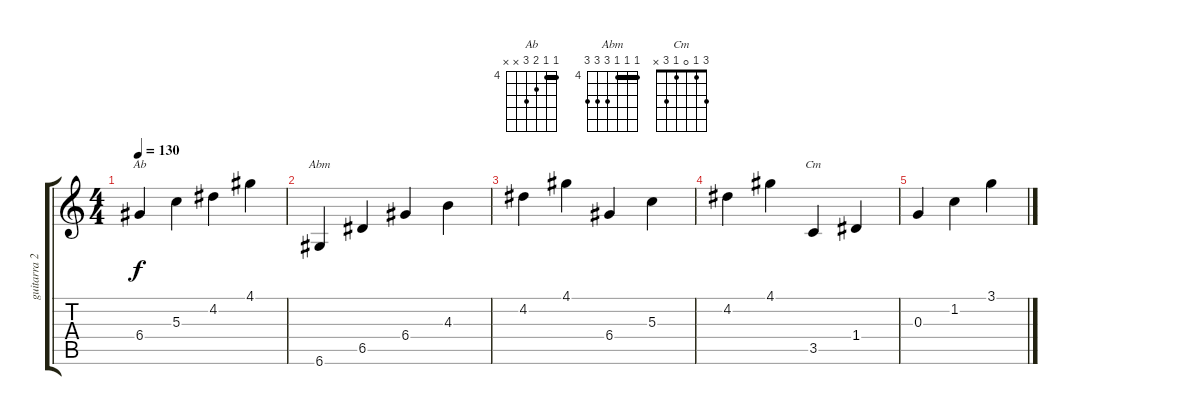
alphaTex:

\track ("guitarra 2" "guitarra 2") {instrument acousticguitarnylon}
\staff {score tabs}
\tuning (E4 B3 G3 D3 A2 D2) {hide}
\chord ("Ab" 4 4 5 6 x x) {firstfret 4 barre 4}
\chord ("Abm" 4 4 4 6 6 6) {firstfret 4 barre 4}
\chord ("Cm" 3 1 0 1 3 x)
\ts (4 4)
\tempo 130
\clef g2
\ks c
6.4.4{ch "Ab" dy f} 5.3.4 4.2.4 4.1.4 |
6.6.4{ch "Abm"} 6.5.4 6.4.4 4.3.4 |
4.2.4 4.1.4 6.4.4 5.3.4 |
4.2.4 4.1.4 3.5.4{ch "Cm"} 1.4.4 |
0.3.4 1.2.4 3.1.4
